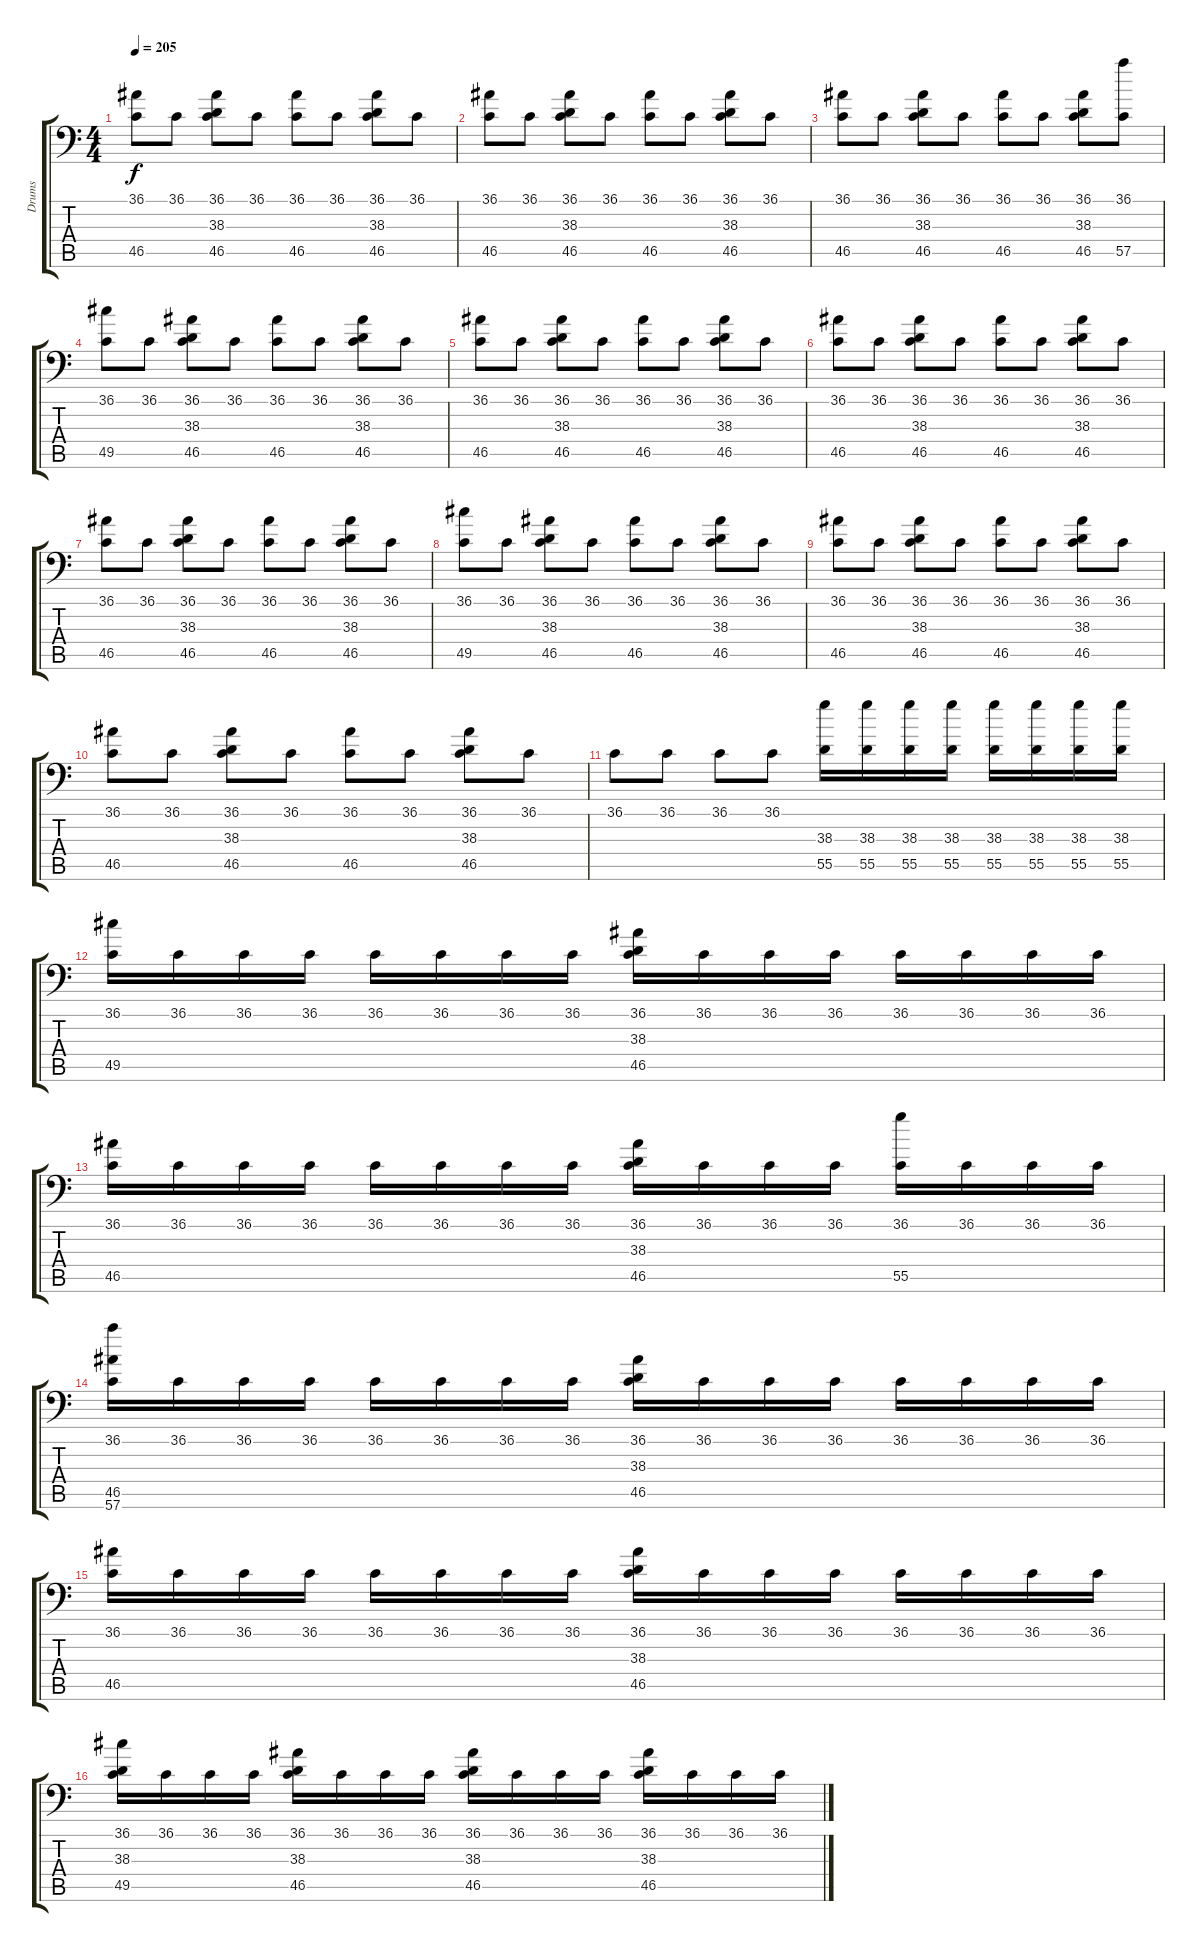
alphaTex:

\track ("Drums" "Drums") {instrument acousticgrandpiano}
\staff {score tabs}
\tuning (C-1 C-1 C-1 C-1 C-1 C-1) {hide}
\ts (4 4)
\tempo 205
\clef f4
\ks c
(36.1 46.5).8{dy f} 36.1.8 (36.1 38.3 46.5).8 36.1.8 (36.1 46.5).8 36.1.8 (36.1 38.3 46.5).8 36.1.8 |
(36.1 46.5).8 36.1.8 (36.1 38.3 46.5).8 36.1.8 (36.1 46.5).8 36.1.8 (36.1 38.3 46.5).8 36.1.8 |
(36.1 46.5).8 36.1.8 (36.1 38.3 46.5).8 36.1.8 (36.1 46.5).8 36.1.8 (36.1 38.3 46.5).8 (36.1 57.5).8 |
(36.1 49.5).8 36.1.8 (36.1 38.3 46.5).8 36.1.8 (36.1 46.5).8 36.1.8 (36.1 38.3 46.5).8 36.1.8 |
(36.1 46.5).8 36.1.8 (36.1 38.3 46.5).8 36.1.8 (36.1 46.5).8 36.1.8 (36.1 38.3 46.5).8 36.1.8 |
(36.1 46.5).8 36.1.8 (36.1 38.3 46.5).8 36.1.8 (36.1 46.5).8 36.1.8 (36.1 38.3 46.5).8 36.1.8 |
(36.1 46.5).8 36.1.8 (36.1 38.3 46.5).8 36.1.8 (36.1 46.5).8 36.1.8 (36.1 38.3 46.5).8 36.1.8 |
(36.1 49.5).8 36.1.8 (36.1 38.3 46.5).8 36.1.8 (36.1 46.5).8 36.1.8 (36.1 38.3 46.5).8 36.1.8 |
(36.1 46.5).8 36.1.8 (36.1 38.3 46.5).8 36.1.8 (36.1 46.5).8 36.1.8 (36.1 38.3 46.5).8 36.1.8 |
(36.1 46.5).8 36.1.8 (36.1 38.3 46.5).8 36.1.8 (36.1 46.5).8 36.1.8 (36.1 38.3 46.5).8 36.1.8 |
36.1.8 36.1.8 36.1.8 36.1.8 (38.3 55.5).16 (38.3 55.5).16 (38.3 55.5).16 (38.3 55.5).16 (38.3 55.5).16 (38.3 55.5).16 (38.3 55.5).16 (38.3 55.5).16 |
(36.1 49.5).16 36.1.16 36.1.16 36.1.16 36.1.16 36.1.16 36.1.16 36.1.16 (36.1 38.3 46.5).16 36.1.16 36.1.16 36.1.16 36.1.16 36.1.16 36.1.16 36.1.16 |
(36.1 46.5).16 36.1.16 36.1.16 36.1.16 36.1.16 36.1.16 36.1.16 36.1.16 (36.1 38.3 46.5).16 36.1.16 36.1.16 36.1.16 (36.1 55.5).16 36.1.16 36.1.16 36.1.16 |
(36.1 46.5 57.6).16 36.1.16 36.1.16 36.1.16 36.1.16 36.1.16 36.1.16 36.1.16 (36.1 38.3 46.5).16 36.1.16 36.1.16 36.1.16 36.1.16 36.1.16 36.1.16 36.1.16 |
(36.1 46.5).16 36.1.16 36.1.16 36.1.16 36.1.16 36.1.16 36.1.16 36.1.16 (36.1 38.3 46.5).16 36.1.16 36.1.16 36.1.16 36.1.16 36.1.16 36.1.16 36.1.16 |
(36.1 38.3 49.5).16 36.1.16 36.1.16 36.1.16 (36.1 38.3 46.5).16 36.1.16 36.1.16 36.1.16 (36.1 38.3 46.5).16 36.1.16 36.1.16 36.1.16 (36.1 38.3 46.5).16 36.1.16 36.1.16 36.1.16
